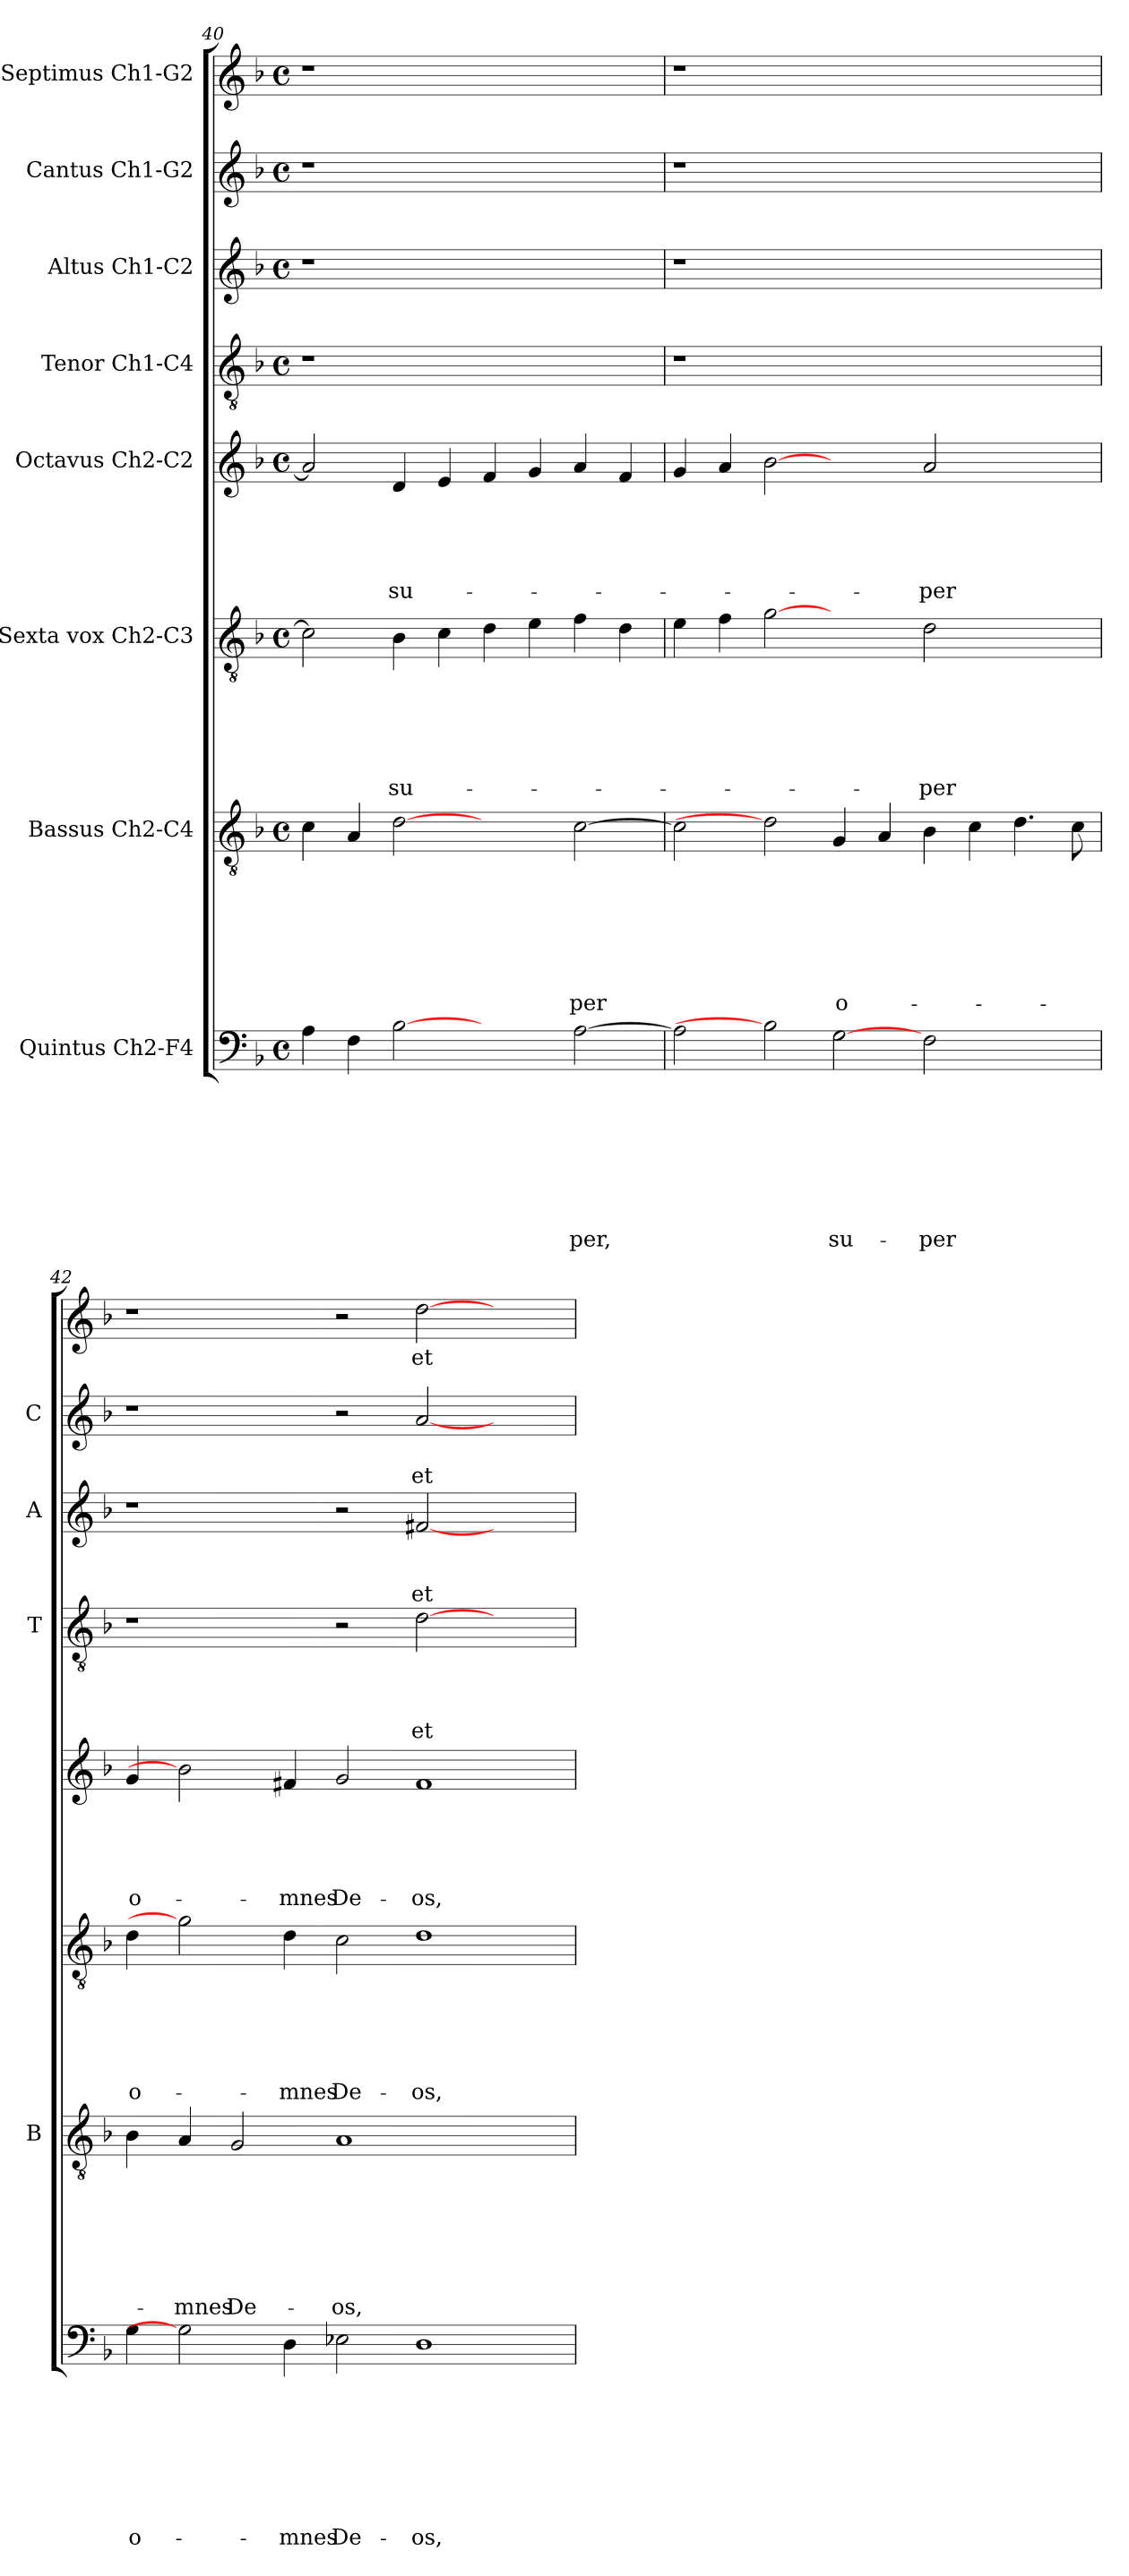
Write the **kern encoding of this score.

**kern	**text	**text	**text	**text	**text	**text	**text	**text	**kern	**text	**text	**text	**text	**text	**text	**text	**kern	**text	**text	**text	**text	**text	**text	**kern	**text	**text	**text	**text	**text	**kern	**text	**text	**text	**text	**kern	**text	**text	**text	**kern	**text	**text	**kern	**text
*part8	*part8	*part8	*part8	*part8	*part8	*part8	*part8	*part8	*part7	*part7	*part7	*part7	*part7	*part7	*part7	*part7	*part6	*part6	*part6	*part6	*part6	*part6	*part6	*part5	*part5	*part5	*part5	*part5	*part5	*part4	*part4	*part4	*part4	*part4	*part3	*part3	*part3	*part3	*part2	*part2	*part2	*part1	*part1
*staff8	*staff8	*staff8	*staff8	*staff8	*staff8	*staff8	*staff8	*staff8	*staff7	*staff7	*staff7	*staff7	*staff7	*staff7	*staff7	*staff7	*staff6	*staff6	*staff6	*staff6	*staff6	*staff6	*staff6	*staff5	*staff5	*staff5	*staff5	*staff5	*staff5	*staff4	*staff4	*staff4	*staff4	*staff4	*staff3	*staff3	*staff3	*staff3	*staff2	*staff2	*staff2	*staff1	*staff1
*I"Quintus Ch2-F4	*	*	*	*	*	*	*	*	*I"Bassus Ch2-C4	*	*	*	*	*	*	*	*I"Sexta vox  Ch2-C3	*	*	*	*	*	*	*I"Octavus Ch2-C2	*	*	*	*	*	*I"Tenor Ch1-C4	*	*	*	*	*I"Altus Ch1-C2	*	*	*	*I"Cantus Ch1-G2	*	*	*I"Septimus Ch1-G2	*
*	*	*	*	*	*	*	*	*	*I'B	*	*	*	*	*	*	*	*	*	*	*	*	*	*	*	*	*	*	*	*	*I'T	*	*	*	*	*I'A	*	*	*	*I'C	*	*	*	*
*clefF4	*	*	*	*	*	*	*	*	*clefGv2	*	*	*	*	*	*	*	*clefGv2	*	*	*	*	*	*	*clefG2	*	*	*	*	*	*clefGv2	*	*	*	*	*clefG2	*	*	*	*clefG2	*	*	*clefG2	*
*k[b-]	*	*	*	*	*	*	*	*	*k[b-]	*	*	*	*	*	*	*	*k[b-]	*	*	*	*	*	*	*k[b-]	*	*	*	*	*	*k[b-]	*	*	*	*	*k[b-]	*	*	*	*k[b-]	*	*	*k[b-]	*
*F:	*	*	*	*	*	*	*	*	*F:	*	*	*	*	*	*	*	*F:	*	*	*	*	*	*	*F:	*	*	*	*	*	*F:	*	*	*	*	*F:	*	*	*	*F:	*	*	*F:	*
*M4/4	*	*	*	*	*	*	*	*	*M4/4	*	*	*	*	*	*	*	*M4/4	*	*	*	*	*	*	*M4/4	*	*	*	*	*	*M4/4	*	*	*	*	*M4/4	*	*	*	*M4/4	*	*	*M4/4	*
*met(c)	*	*	*	*	*	*	*	*	*met(c)	*	*	*	*	*	*	*	*met(c)	*	*	*	*	*	*	*met(c)	*	*	*	*	*	*met(c)	*	*	*	*	*met(c)	*	*	*	*met(c)	*	*	*met(c)	*
=40	=40	=40	=40	=40	=40	=40	=40	=40	=40	=40	=40	=40	=40	=40	=40	=40	=40	=40	=40	=40	=40	=40	=40	=40	=40	=40	=40	=40	=40	=40	=40	=40	=40	=40	=40	=40	=40	=40	=40	=40	=40	=40	=40
4A\	.	.	.	.	.	.	.	.	4c\	.	.	.	.	.	.	.	2c\]	.	.	.	.	.	.	2a/]	.	.	.	.	.	1r	.	.	.	.	1r	.	.	.	1r	.	.	1r	.
4F\	.	.	.	.	.	.	.	.	4A/	.	.	.	.	.	.	.	.	.	.	.	.	.	.	.	.	.	.	.	.	.	.	.	.	.	.	.	.	.	.	.	.	.	.
!	!	!	!	!	!	!	!	!	!	!	!	!	!	!	!	!	!	!	!	!	!	!	!LO:LY:b	!	!	!	!	!	!LO:LY:b	!	!	!	!	!	!	!	!	!	!	!	!	!	!
[2B-	.	.	.	.	.	.	.	.	[2d	.	.	.	.	.	.	.	4B-\	.	.	.	.	.	su-	4d/	.	.	.	.	su-	.	.	.	.	.	.	.	.	.	.	.	.	.	.
.	.	.	.	.	.	.	.	.	.	.	.	.	.	.	.	.	4c\	.	.	.	.	.	.	4e/	.	.	.	.	.	.	.	.	.	.	.	.	.	.	.	.	.	.	.
2ryy	.	.	.	.	.	.	.	.	2ryy	.	.	.	.	.	.	.	4d\	.	.	.	.	.	.	4f/	.	.	.	.	.	1ryy	.	.	.	.	1ryy	.	.	.	1ryy	.	.	1ryy	.
.	.	.	.	.	.	.	.	.	.	.	.	.	.	.	.	.	4e\	.	.	.	.	.	.	4g/	.	.	.	.	.	.	.	.	.	.	.	.	.	.	.	.	.	.	.
!	!	!	!	!	!	!	!	!LO:LY:b	!	!	!	!	!	!	!	!LO:LY:b	!	!	!	!	!	!	!	!	!	!	!	!	!	!	!	!	!	!	!	!	!	!	!	!	!	!	!
[2A\	.	.	.	.	.	.	.	-per,	[2c\	.	.	.	.	.	.	-per	4f\	.	.	.	.	.	.	4a/	.	.	.	.	.	.	.	.	.	.	.	.	.	.	.	.	.	.	.
.	.	.	.	.	.	.	.	.	.	.	.	.	.	.	.	.	4d\	.	.	.	.	.	.	4f/	.	.	.	.	.	.	.	.	.	.	.	.	.	.	.	.	.	.	.
=41	=41	=41	=41	=41	=41	=41	=41	=41	=41	=41	=41	=41	=41	=41	=41	=41	=41	=41	=41	=41	=41	=41	=41	=41	=41	=41	=41	=41	=41	=41	=41	=41	=41	=41	=41	=41	=41	=41	=41	=41	=41	=41	=41
2A\]	.	.	.	.	.	.	.	.	2c\]	.	.	.	.	.	.	.	4e\	.	.	.	.	.	.	4g/	.	.	.	.	.	1r	.	.	.	.	1r	.	.	.	1r	.	.	1r	.
.	.	.	.	.	.	.	.	.	.	.	.	.	.	.	.	.	4f\	.	.	.	.	.	.	4a/	.	.	.	.	.	.	.	.	.	.	.	.	.	.	.	.	.	.	.
2B-]	.	.	.	.	.	.	.	.	2d]	.	.	.	.	.	.	.	[2g	.	.	.	.	.	.	[2b-	.	.	.	.	.	.	.	.	.	.	.	.	.	.	.	.	.	.	.
!	!	!	!	!	!	!	!	!LO:LY:b	!	!	!	!	!	!	!	!LO:LY:b	!	!	!	!	!	!	!	!	!	!	!	!	!	!	!	!	!	!	!	!	!	!	!	!	!	!	!
[2G	.	.	.	.	.	.	.	su-	4G/	.	.	.	.	.	.	o-	2ryy	.	.	.	.	.	.	2ryy	.	.	.	.	.	1.ryy	.	.	.	.	1.ryy	.	.	.	1.ryy	.	.	1.ryy	.
.	.	.	.	.	.	.	.	.	4A/	.	.	.	.	.	.	.	.	.	.	.	.	.	.	.	.	.	.	.	.	.	.	.	.	.	.	.	.	.	.	.	.	.	.
!	!	!	!	!	!	!	!	!LO:LY:b	!	!	!	!	!	!	!	!	!	!	!	!	!	!	!LO:LY:b	!	!	!	!	!	!LO:LY:b	!	!	!	!	!	!	!	!	!	!	!	!	!	!
2F\	.	.	.	.	.	.	.	-per	4B-\	.	.	.	.	.	.	.	2d\	.	.	.	.	.	-per	2a/	.	.	.	.	-per	.	.	.	.	.	.	.	.	.	.	.	.	.	.
.	.	.	.	.	.	.	.	.	4c\	.	.	.	.	.	.	.	.	.	.	.	.	.	.	.	.	.	.	.	.	.	.	.	.	.	.	.	.	.	.	.	.	.	.
2ryy	.	.	.	.	.	.	.	.	4.d\	.	.	.	.	.	.	.	2ryy	.	.	.	.	.	.	2ryy	.	.	.	.	.	.	.	.	.	.	.	.	.	.	.	.	.	.	.
.	.	.	.	.	.	.	.	.	8c\	.	.	.	.	.	.	.	.	.	.	.	.	.	.	.	.	.	.	.	.	.	.	.	.	.	.	.	.	.	.	.	.	.	.
=42	=42	=42	=42	=42	=42	=42	=42	=42	=42	=42	=42	=42	=42	=42	=42	=42	=42	=42	=42	=42	=42	=42	=42	=42	=42	=42	=42	=42	=42	=42	=42	=42	=42	=42	=42	=42	=42	=42	=42	=42	=42	=42	=42
!	!	!	!	!	!	!	!	!LO:LY:b	!	!	!	!	!	!	!	!	!	!	!	!	!	!	!LO:LY:b	!	!	!	!	!	!LO:LY:b	!	!	!	!	!	!	!	!	!	!	!	!	!	!
4G\	.	.	.	.	.	.	.	o-	4B-\	.	.	.	.	.	.	.	4d\	.	.	.	.	.	o-	4g/	.	.	.	.	o-	1r	.	.	.	.	1r	.	.	.	1r	.	.	1r	.
!	!	!	!	!	!	!	!	!	!	!	!	!	!	!	!	!LO:LY:b	!	!	!	!	!	!	!	!	!	!	!	!	!	!	!	!	!	!	!	!	!	!	!	!	!	!	!
2G]	.	.	.	.	.	.	.	.	4A/	.	.	.	.	.	.	-mnes	2g]	.	.	.	.	.	.	2b-]	.	.	.	.	.	.	.	.	.	.	.	.	.	.	.	.	.	.	.
!	!	!	!	!	!	!	!	!	!	!	!	!	!	!	!	!LO:LY:b	!	!	!	!	!	!	!	!	!	!	!	!	!	!	!	!	!	!	!	!	!	!	!	!	!	!	!
.	.	.	.	.	.	.	.	.	2G/	.	.	.	.	.	.	De-	.	.	.	.	.	.	.	.	.	.	.	.	.	.	.	.	.	.	.	.	.	.	.	.	.	.	.
!	!	!	!	!	!	!	!	!LO:LY:b	!	!	!	!	!	!	!	!	!	!	!	!	!	!	!LO:LY:b	!	!	!	!	!	!LO:LY:b	!	!	!	!	!	!	!	!	!	!	!	!	!	!
4D\	.	.	.	.	.	.	.	-mnes	.	.	.	.	.	.	.	.	4d\	.	.	.	.	.	-mnes	4f#X/	.	.	.	.	-mnes	.	.	.	.	.	.	.	.	.	.	.	.	.	.
!	!	!	!	!	!	!	!	!LO:LY:b	!	!	!	!	!	!	!	!LO:LY:b	!	!	!	!	!	!	!LO:LY:b	!	!	!	!	!	!LO:LY:b	!	!	!	!	!	!	!	!	!	!	!	!	!	!
2E-X\	.	.	.	.	.	.	.	De-	1A	.	.	.	.	.	.	-os,	2c\	.	.	.	.	.	De-	2g/	.	.	.	.	De-	2r	.	.	.	.	2r	.	.	.	2r	.	.	2r	.
!	!	!	!	!	!	!	!	!LO:LY:b	!	!	!	!	!	!	!	!	!	!	!	!	!	!	!LO:LY:b	!	!	!	!	!	!LO:LY:b	!	!	!	!	!LO:LY:b	!	!	!	!LO:LY:b	!	!	!LO:LY:b	!	!LO:LY:b
1D	.	.	.	.	.	.	.	-os,	.	.	.	.	.	.	.	.	1d	.	.	.	.	.	-os,	1f#	.	.	.	.	-os,	[2d\	.	.	.	et	[2f#X/	.	.	et	[2a/	.	et	[2dd\	et
.	.	.	.	.	.	.	.	.	2ryy	.	.	.	.	.	.	.	.	.	.	.	.	.	.	.	.	.	.	.	.	2ryy	.	.	.	.	2ryy	.	.	.	2ryy	.	.	2ryy	.
=	=	=	=	=	=	=	=	=	=	=	=	=	=	=	=	=	=	=	=	=	=	=	=	=	=	=	=	=	=	=	=	=	=	=	=	=	=	=	=	=	=	=	=
*-	*-	*-	*-	*-	*-	*-	*-	*-	*-	*-	*-	*-	*-	*-	*-	*-	*-	*-	*-	*-	*-	*-	*-	*-	*-	*-	*-	*-	*-	*-	*-	*-	*-	*-	*-	*-	*-	*-	*-	*-	*-	*-	*-
